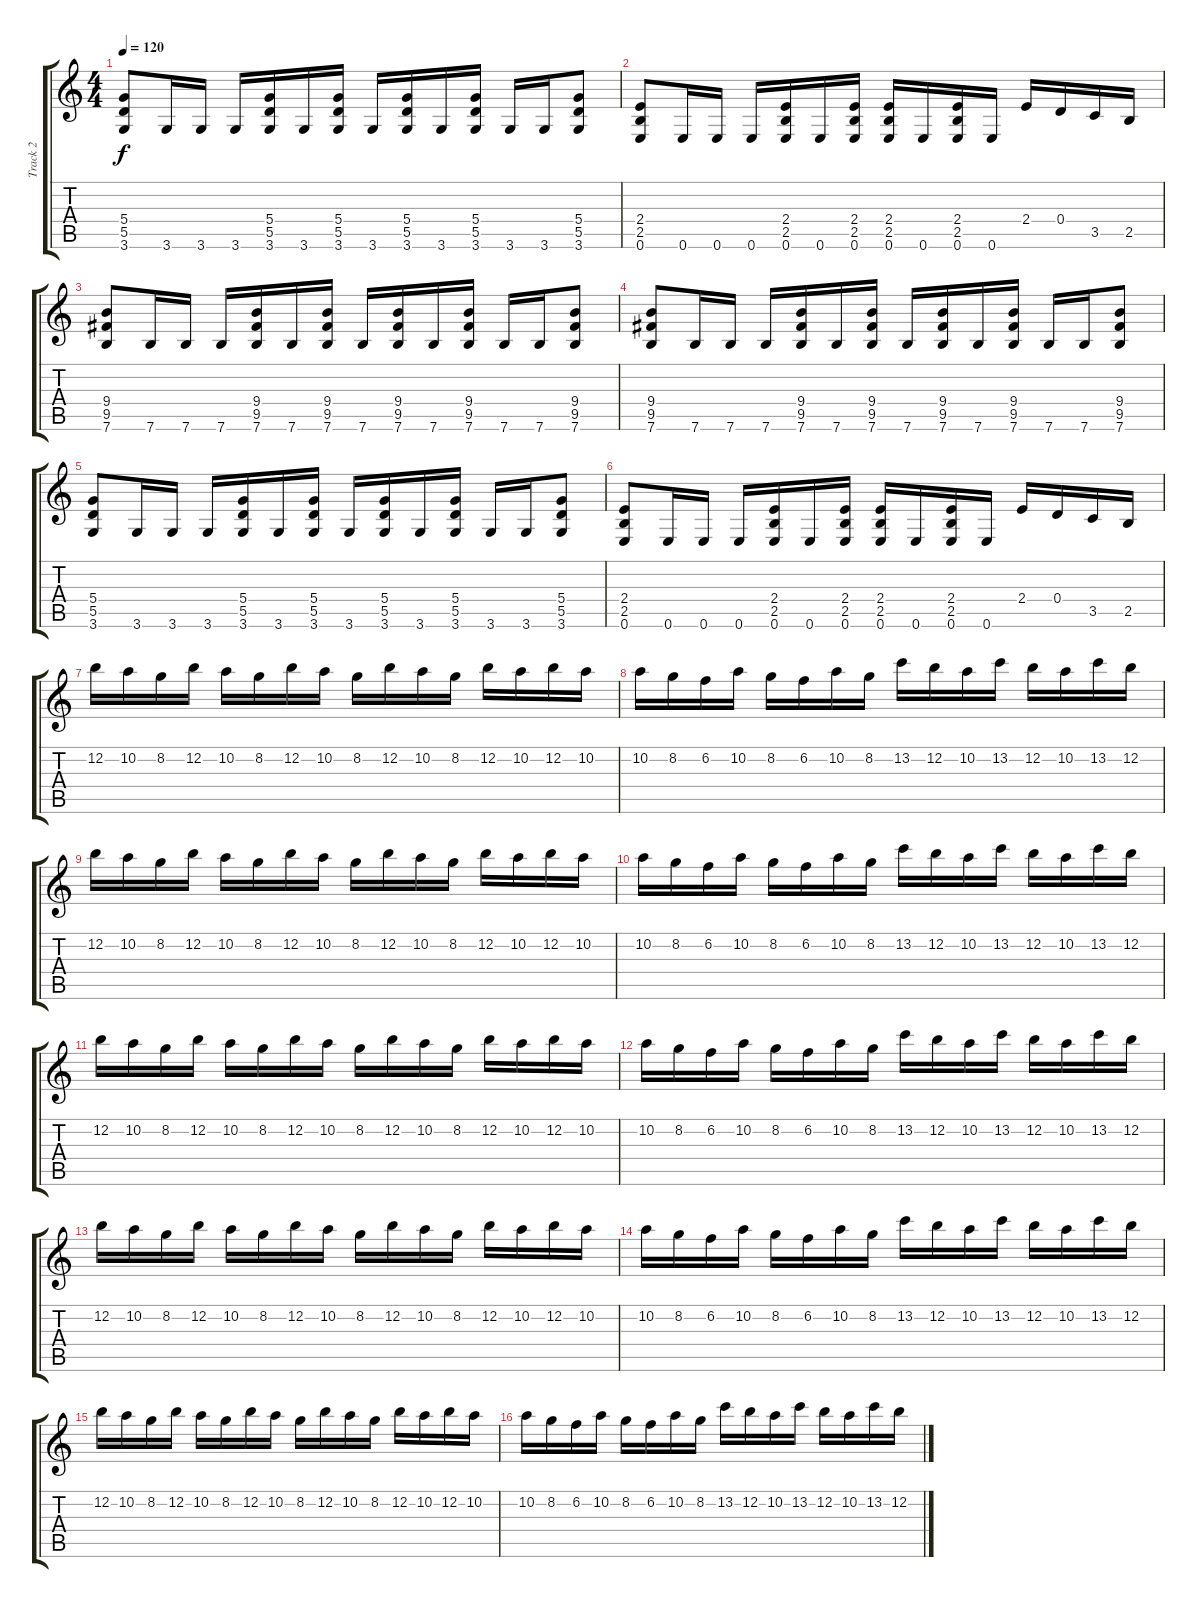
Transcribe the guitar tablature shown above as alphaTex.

\track ("Track 2" "Track 2") {instrument distortionguitar}
\staff {score tabs}
\tuning (E4 B3 G3 D3 A2 E2) {hide}
\ts (4 4)
\tempo 120
\clef g2
\ks c
(5.4 5.5 3.6).8{dy f} 3.6.16 3.6.16 3.6.16 (5.4 5.5 3.6).16 3.6.16 (5.4 5.5 3.6).16 3.6.16 (5.4 5.5 3.6).16 3.6.16 (5.4 5.5 3.6).16 3.6.16 3.6.16 (5.4 5.5 3.6).8 |
(2.4 2.5 0.6).8 0.6.16 0.6.16 0.6.16 (2.4 2.5 0.6).16 0.6.16 (2.4 2.5 0.6).16 (2.4 2.5 0.6).16 0.6.16 (2.4 2.5 0.6).16 0.6.16 2.4.16 0.4.16 3.5.16 2.5.16 |
(9.4 9.5 7.6).8 7.6.16 7.6.16 7.6.16 (9.4 9.5 7.6).16 7.6.16 (9.4 9.5 7.6).16 7.6.16 (9.4 9.5 7.6).16 7.6.16 (9.4 9.5 7.6).16 7.6.16 7.6.16 (9.4 9.5 7.6).8 |
(9.4 9.5 7.6).8 7.6.16 7.6.16 7.6.16 (9.4 9.5 7.6).16 7.6.16 (9.4 9.5 7.6).16 7.6.16 (9.4 9.5 7.6).16 7.6.16 (9.4 9.5 7.6).16 7.6.16 7.6.16 (9.4 9.5 7.6).8 |
(5.4 5.5 3.6).8 3.6.16 3.6.16 3.6.16 (5.4 5.5 3.6).16 3.6.16 (5.4 5.5 3.6).16 3.6.16 (5.4 5.5 3.6).16 3.6.16 (5.4 5.5 3.6).16 3.6.16 3.6.16 (5.4 5.5 3.6).8 |
(2.4 2.5 0.6).8 0.6.16 0.6.16 0.6.16 (2.4 2.5 0.6).16 0.6.16 (2.4 2.5 0.6).16 (2.4 2.5 0.6).16 0.6.16 (2.4 2.5 0.6).16 0.6.16 2.4.16 0.4.16 3.5.16 2.5.16 |
12.2.16 10.2.16 8.2.16 12.2.16 10.2.16 8.2.16 12.2.16 10.2.16 8.2.16 12.2.16 10.2.16 8.2.16 12.2.16 10.2.16 12.2.16 10.2.16 |
10.2.16 8.2.16 6.2.16 10.2.16 8.2.16 6.2.16 10.2.16 8.2.16 13.2.16 12.2.16 10.2.16 13.2.16 12.2.16 10.2.16 13.2.16 12.2.16 |
12.2.16 10.2.16 8.2.16 12.2.16 10.2.16 8.2.16 12.2.16 10.2.16 8.2.16 12.2.16 10.2.16 8.2.16 12.2.16 10.2.16 12.2.16 10.2.16 |
10.2.16 8.2.16 6.2.16 10.2.16 8.2.16 6.2.16 10.2.16 8.2.16 13.2.16 12.2.16 10.2.16 13.2.16 12.2.16 10.2.16 13.2.16 12.2.16 |
12.2.16 10.2.16 8.2.16 12.2.16 10.2.16 8.2.16 12.2.16 10.2.16 8.2.16 12.2.16 10.2.16 8.2.16 12.2.16 10.2.16 12.2.16 10.2.16 |
10.2.16 8.2.16 6.2.16 10.2.16 8.2.16 6.2.16 10.2.16 8.2.16 13.2.16 12.2.16 10.2.16 13.2.16 12.2.16 10.2.16 13.2.16 12.2.16 |
12.2.16 10.2.16 8.2.16 12.2.16 10.2.16 8.2.16 12.2.16 10.2.16 8.2.16 12.2.16 10.2.16 8.2.16 12.2.16 10.2.16 12.2.16 10.2.16 |
10.2.16 8.2.16 6.2.16 10.2.16 8.2.16 6.2.16 10.2.16 8.2.16 13.2.16 12.2.16 10.2.16 13.2.16 12.2.16 10.2.16 13.2.16 12.2.16 |
12.2.16 10.2.16 8.2.16 12.2.16 10.2.16 8.2.16 12.2.16 10.2.16 8.2.16 12.2.16 10.2.16 8.2.16 12.2.16 10.2.16 12.2.16 10.2.16 |
10.2.16 8.2.16 6.2.16 10.2.16 8.2.16 6.2.16 10.2.16 8.2.16 13.2.16 12.2.16 10.2.16 13.2.16 12.2.16 10.2.16 13.2.16 12.2.16
